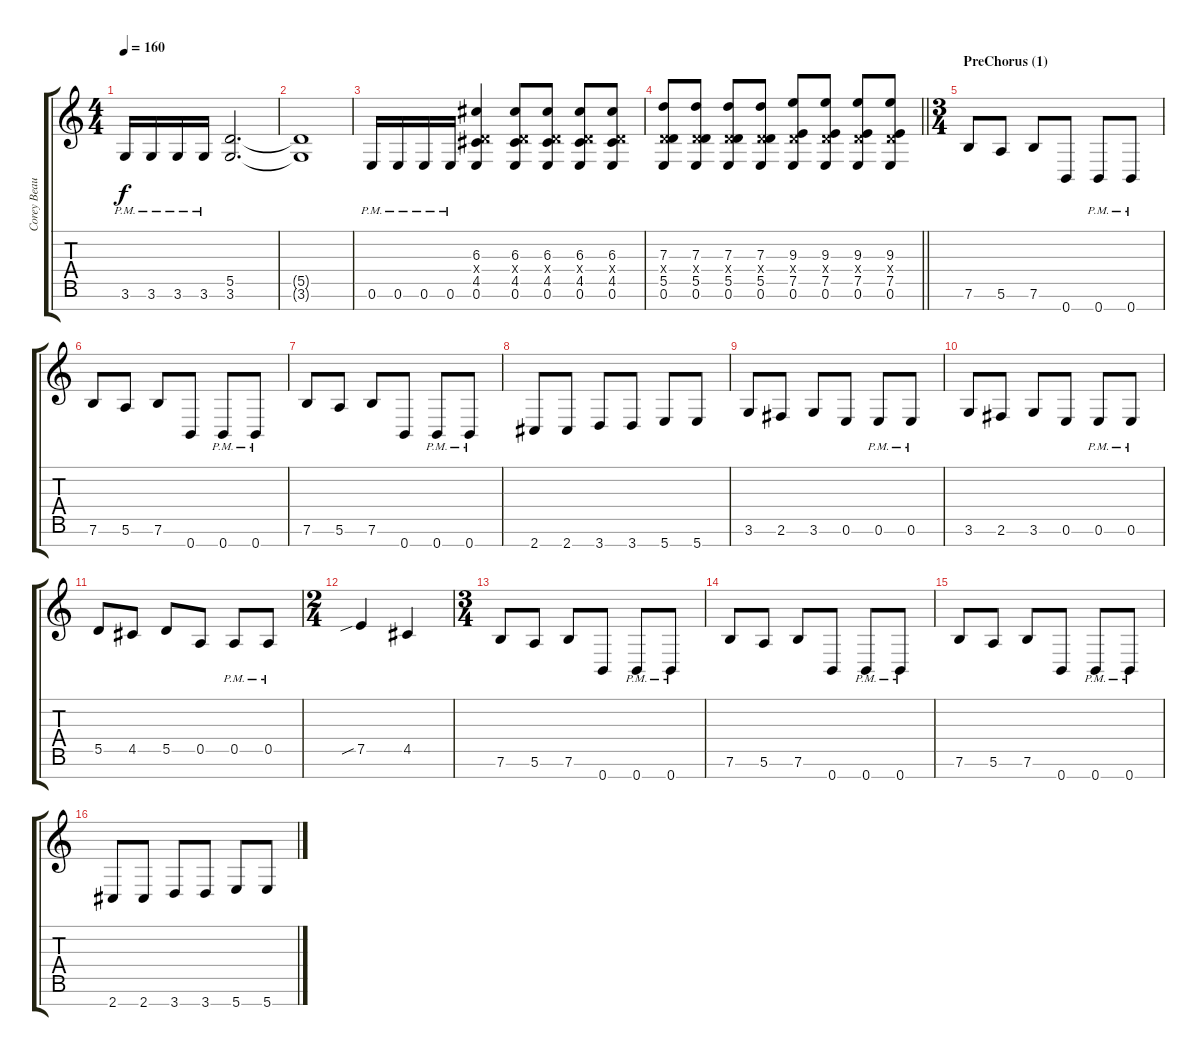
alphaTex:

\track ("Corey Beaulieu" "Corey Beau") {instrument distortionguitar}
\staff {score tabs}
\tuning (E4 B3 G3 D3 A2 E2 B1) {hide}
\ts (4 4)
\tempo 160
\clef g2
\ks c
3.6{pm}.16{dy f} 3.6{pm}.16 3.6{pm}.16 3.6{pm}.16 (5.5 3.6).2{d} |
(5.5{t} 3.6{t}).1 |
0.6{pm}.16 0.6{pm}.16 0.6{pm}.16 0.6{pm}.16 (6.3 0.4{x} 4.5 0.6).4 (6.3 0.4{x} 4.5 0.6).8 (6.3 0.4{x} 4.5 0.6).8 (6.3 0.4{x} 4.5 0.6).8 (6.3 0.4{x} 4.5 0.6).8 |
\barLineRight lightlight
(7.3 0.4{x} 5.5 0.6).8 (7.3 0.4{x} 5.5 0.6).8 (7.3 0.4{x} 5.5 0.6).8 (7.3 0.4{x} 5.5 0.6).8 (9.3 0.4{x} 7.5 0.6).8 (9.3 0.4{x} 7.5 0.6).8 (9.3 0.4{x} 7.5 0.6).8 (9.3 0.4{x} 7.5 0.6).8 |
\ts (3 4)
\section ("" "PreChorus (1)")
7.6.8 5.6.8 7.6.8 0.7.8 0.7{pm}.8 0.7{pm}.8 |
7.6.8 5.6.8 7.6.8 0.7.8 0.7{pm}.8 0.7{pm}.8 |
7.6.8 5.6.8 7.6.8 0.7.8 0.7{pm}.8 0.7{pm}.8 |
2.7.8 2.7.8 3.7.8 3.7.8 5.7.8 5.7.8 |
3.6.8 2.6.8 3.6.8 0.6.8 0.6{pm}.8 0.6{pm}.8 |
3.6.8 2.6.8 3.6.8 0.6.8 0.6{pm}.8 0.6{pm}.8 |
5.5.8 4.5.8 5.5.8 0.5.8 0.5{pm}.8 0.5{pm}.8 |
\ts (2 4)
7.5{sib}.4 4.5.4 |
\ts (3 4)
7.6.8 5.6.8 7.6.8 0.7.8 0.7{pm}.8 0.7{pm}.8 |
7.6.8 5.6.8 7.6.8 0.7.8 0.7{pm}.8 0.7{pm}.8 |
7.6.8 5.6.8 7.6.8 0.7.8 0.7{pm}.8 0.7{pm}.8 |
2.7.8 2.7.8 3.7.8 3.7.8 5.7.8 5.7.8
